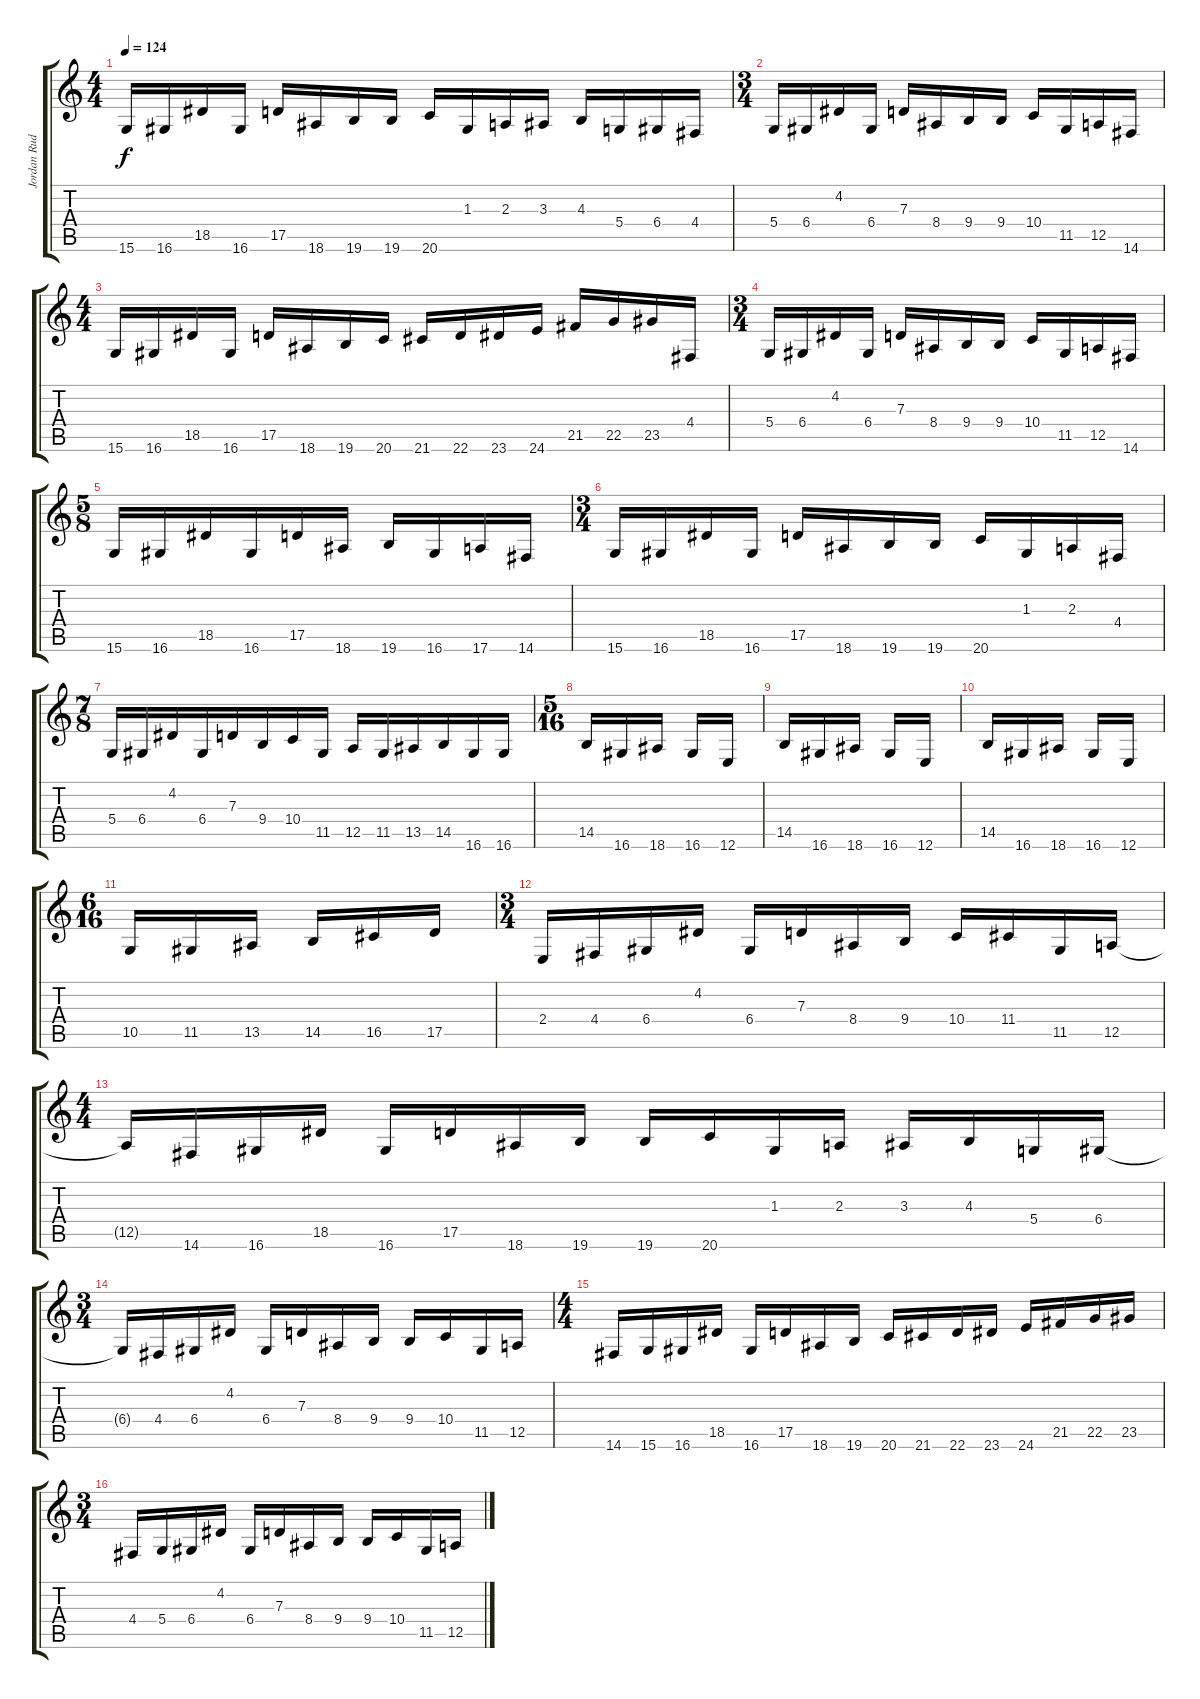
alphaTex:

\track ("Jordan Rudess - Keyboard" "Jordan Rud") {instrument stringensemble1}
\staff {score tabs}
\tuning (E4 B3 G3 D3 A2 E2) {hide}
\ts (4 4)
\tempo 124
\clef g2
\ks c
15.6.16{dy f} 16.6.16 18.5.16 16.6.16 17.5.16 18.6.16 19.6.16 19.6.16 20.6.16 1.3.16 2.3.16 3.3.16 4.3.16 5.4.16 6.4.16 4.4.16 |
\ts (3 4)
5.4.16 6.4.16 4.2.16 6.4.16 7.3.16 8.4.16 9.4.16 9.4.16 10.4.16 11.5.16 12.5.16 14.6.16 |
\ts (4 4)
15.6.16 16.6.16 18.5.16 16.6.16 17.5.16 18.6.16 19.6.16 20.6.16 21.6.16 22.6.16 23.6.16 24.6.16 21.5.16 22.5.16 23.5.16 4.4.16 |
\ts (3 4)
5.4.16 6.4.16 4.2.16 6.4.16 7.3.16 8.4.16 9.4.16 9.4.16 10.4.16 11.5.16 12.5.16 14.6.16 |
\ts (5 8)
15.6.16 16.6.16 18.5.16 16.6.16 17.5.16 18.6.16 19.6.16 16.6.16 17.6.16 14.6.16 |
\ts (3 4)
15.6.16 16.6.16 18.5.16 16.6.16 17.5.16 18.6.16 19.6.16 19.6.16 20.6.16 1.3.16 2.3.16 4.4.16 |
\ts (7 8)
5.4.16 6.4.16 4.2.16 6.4.16 7.3.16 9.4.16 10.4.16 11.5.16 12.5.16 11.5.16 13.5.16 14.5.16 16.6.16 16.6.16 |
\ts (5 16)
14.5.16 16.6.16 18.6.16 16.6.16 12.6.16 |
14.5.16 16.6.16 18.6.16 16.6.16 12.6.16 |
14.5.16 16.6.16 18.6.16 16.6.16 12.6.16 |
\ts (6 16)
10.5.16 11.5.16 13.5.16 14.5.16 16.5.16 17.5.16 |
\ts (3 4)
2.4.16 4.4.16 6.4.16 4.2.16 6.4.16 7.3.16 8.4.16 9.4.16 10.4.16 11.4.16 11.5.16 12.5.16 |
\ts (4 4)
12.5{t}.16 14.6.16 16.6.16 18.5.16 16.6.16 17.5.16 18.6.16 19.6.16 19.6.16 20.6.16 1.3.16 2.3.16 3.3.16 4.3.16 5.4.16 6.4.16 |
\ts (3 4)
6.4{t}.16 4.4.16 6.4.16 4.2.16 6.4.16 7.3.16 8.4.16 9.4.16 9.4.16 10.4.16 11.5.16 12.5.16 |
\ts (4 4)
14.6.16 15.6.16 16.6.16 18.5.16 16.6.16 17.5.16 18.6.16 19.6.16 20.6.16 21.6.16 22.6.16 23.6.16 24.6.16 21.5.16 22.5.16 23.5.16 |
\ts (3 4)
4.4.16 5.4.16 6.4.16 4.2.16 6.4.16 7.3.16 8.4.16 9.4.16 9.4.16 10.4.16 11.5.16 12.5.16
